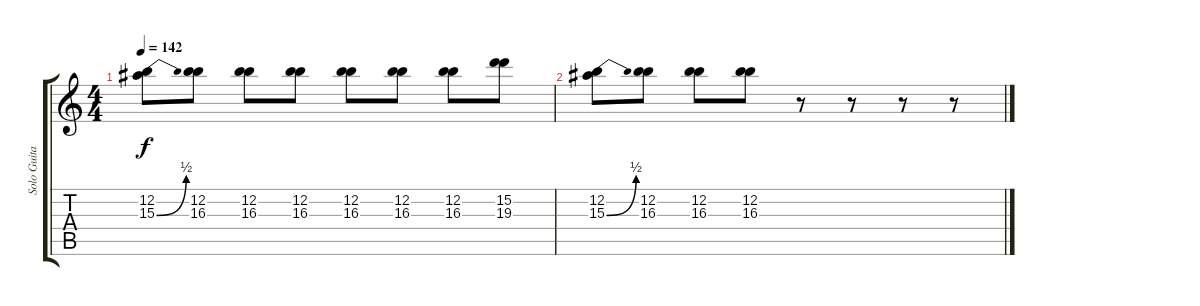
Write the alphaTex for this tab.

\track ("Solo Guitar" "Solo Guita") {instrument overdrivenguitar}
\staff {score tabs}
\tuning (E4 B3 G3 D3 A2 E2) {hide}
\ts (4 4)
\tempo 142
\clef g2
\ks c
(12.2 15.3{be (bend 0 0 60 2)}).8{dy f} (12.2 16.3).8 (12.2 16.3).8 (12.2 16.3).8 (12.2 16.3).8 (12.2 16.3).8 (12.2 16.3).8 (15.2 19.3).8 |
(12.2 15.3{be (bend 0 0 60 2)}).8 (12.2 16.3).8 (12.2 16.3).8 (12.2 16.3).8 r.8 r.8 r.8 r.8
